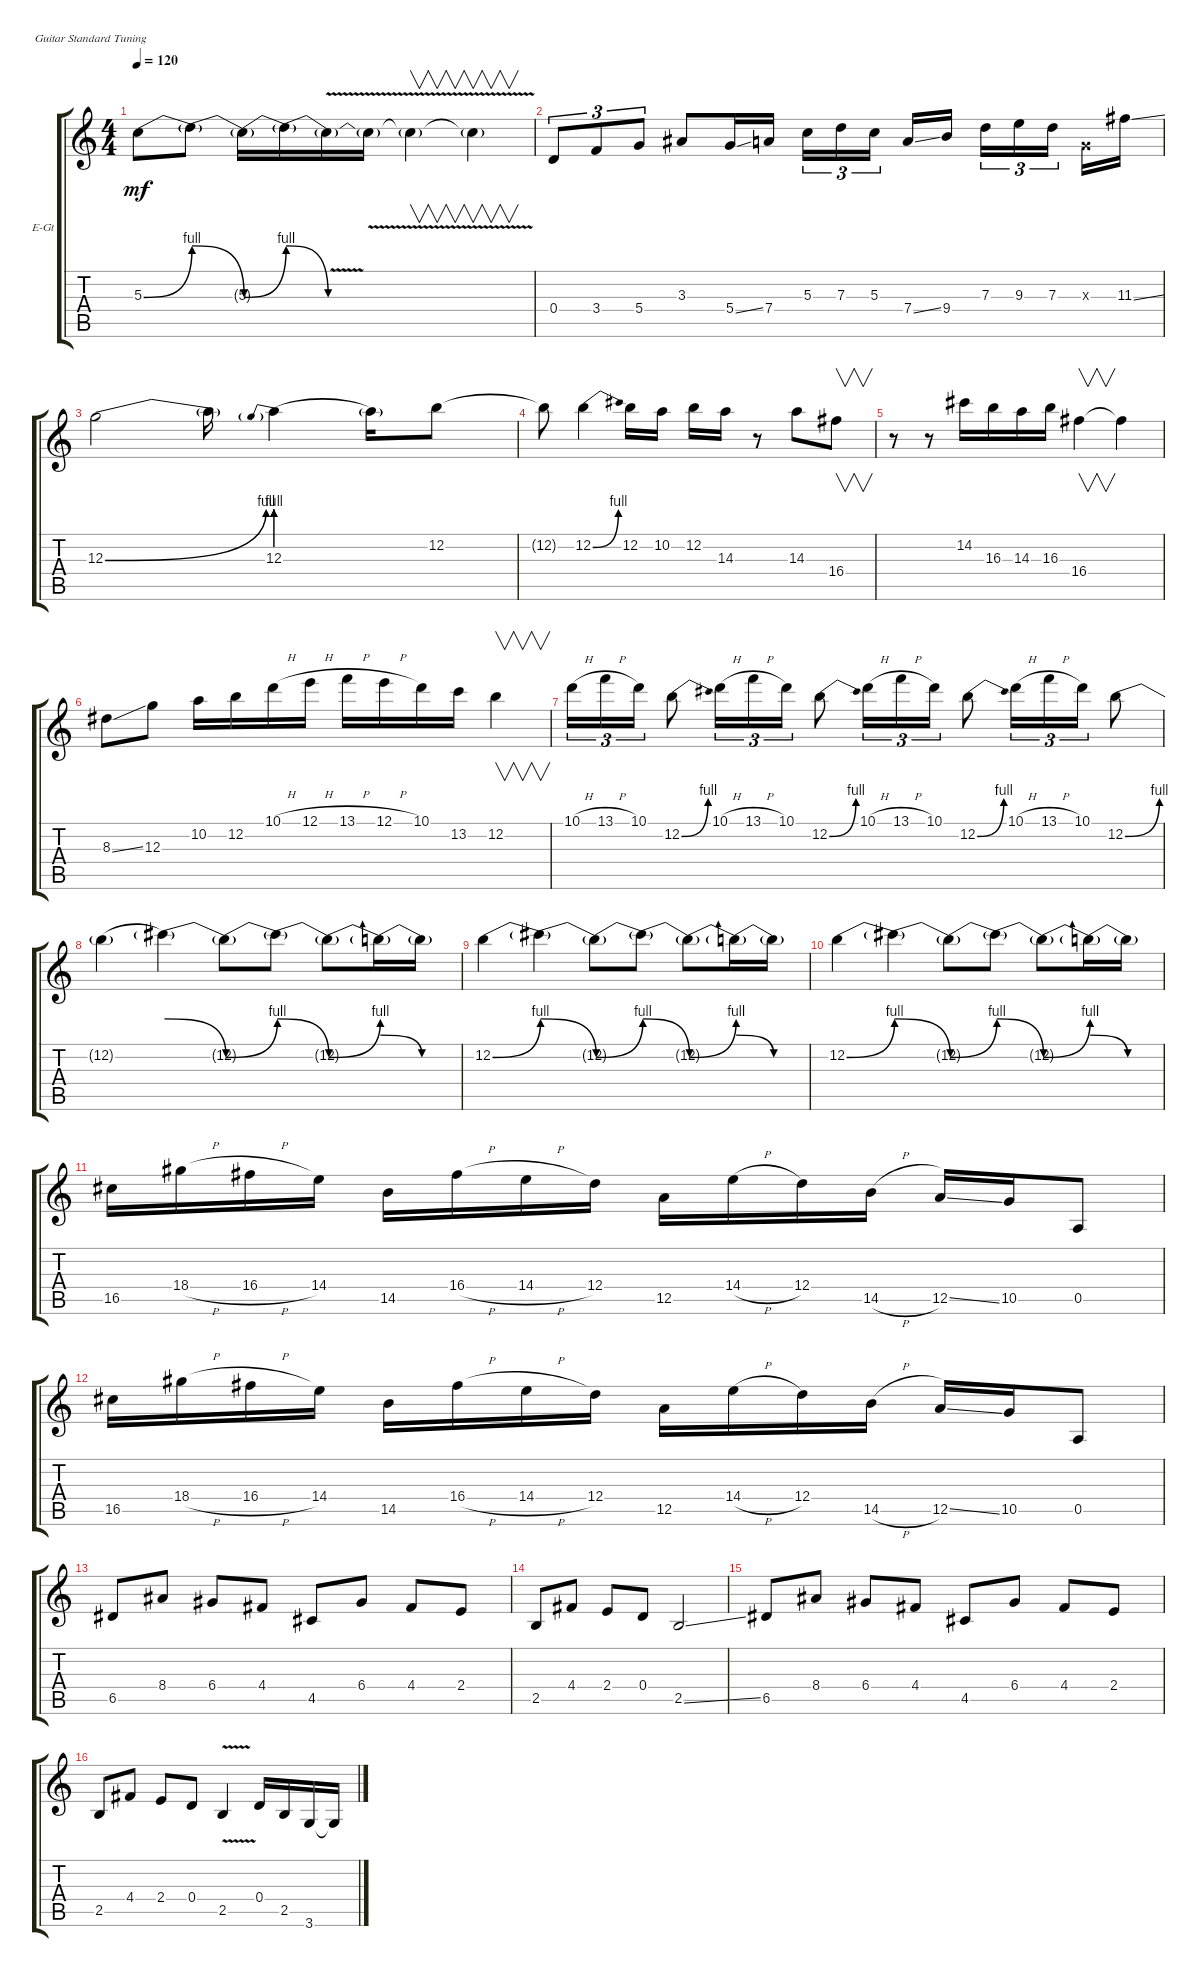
\defaultSystemsLayout 4
\bracketExtendMode groupsimilarinstruments
\firstSystemTrackNameOrientation horizontal
\otherSystemsTrackNameOrientation horizontal
\track ("Electric Guitar" "E-Gt") {instrument overdrivenguitar}
\staff {score tabs}
\tuning (E4 B3 G3 D3 A2 E2)
\ts (4 4)
\tempo 120
\clef g2
\ks c
5.3{be (bend 0 0 15 4) t}.8{dy mf} 5.3{be (release 0 4 15 0) t}.8 5.3{be (bend 0 0 15 4) t}.16 5.3{be (release 0 4 15 0) t}.16 5.3{v t}.16 5.3{v t}.16 5.3{v t}.4{v} 5.3{v t}.4{v} |
0.4.8{tu (3 2)} 3.4.8{tu (3 2)} 5.4.8{tu (3 2)} 3.3.8 5.4{ss}.16 7.4.16 5.3.16{tu (3 2)} 7.3.16{tu (3 2)} 5.3.16{tu (3 2)} 7.4{ss}.16 9.4.16 7.3.16{tu (3 2)} 9.3.16{tu (3 2)} 7.3.16{tu (3 2)} 0.3{x}.16 11.3{ss}.16 |
12.3{be (bend 0 0 15 4)}.2 12.3{t}.16 12.3{be (prebend 0 4 60 4)}.4 12.3{t}.16 12.2.8 |
12.2{t}.8 12.2{be (bend 0 0 15 4)}.4 12.2.16 10.2.16 12.2.16 14.3.16 r.8 14.3.8 16.4.8{v} |
r.8 r.8 14.2.16 16.3.16 14.3.16 16.3.16 16.4.4{v} 16.4{t}.4 |
8.3{ss}.8 12.3.8 10.2.16 12.2.16 10.1{h}.16 12.1{h}.16 13.1{h}.16 12.1{h}.16 10.1.16 13.2.16 12.2.4{v} |
10.1{h}.16{tu (3 2)} 13.1{h}.16{tu (3 2)} 10.1.16{tu (3 2)} 12.2{be (bend 0 0 15 4)}.8 10.1{h}.16{tu (3 2)} 13.1{h}.16{tu (3 2)} 10.1.16{tu (3 2)} 12.2{be (bend 0 0 15 4)}.8 10.1{h}.16{tu (3 2)} 13.1{h}.16{tu (3 2)} 10.1.16{tu (3 2)} 12.2{be (bend 0 0 15 4)}.8 10.1{h}.16{tu (3 2)} 13.1{h}.16{tu (3 2)} 10.1.16{tu (3 2)} 12.2{be (bend 0 0 15 4)}.8 |
12.2{be (hold 0 0 60 0) t}.4 12.2{be (release 0 4 15 0) t}.4 12.2{be (bend 0 0 15 4) t}.8 12.2{be (release 0.6 4 15 0) t}.8 12.2{be (bend 0 0 15 4) t}.8 12.2{be (release 0 1 15 0) t}.16 12.2{be (hold 0 0 60 0) t}.16 |
12.2{be (bend 0 0 15 4)}.4 12.2{be (release 0 4 15 0) t}.4 12.2{be (bend 0 0 15 4) t}.8 12.2{be (release 0.6 4 15 0) t}.8 12.2{be (bend 0 0 15 4) t}.8 12.2{be (release 0 1 15 0) t}.16 12.2{be (hold 0 0 60 0) t}.16 |
12.2{be (bend 0 0 15 4)}.4 12.2{be (release 0 4 15 0) t}.4 12.2{be (bend 0 0 15 4) t}.8 12.2{be (release 0.6 4 15 0) t}.8 12.2{be (bend 0 0 15 4) t}.8 12.2{be (release 0 1 15 0) t}.16 12.2{be (hold 0 0 60 0) t}.16 |
16.5.16 18.4{h}.16 16.4{h}.16 14.4.16 14.5.16 16.4{h}.16 14.4{h}.16 12.4.16 12.5.16 14.4{h}.16 12.4.16 14.5{h}.16 12.5{ss}.16 10.5.16 0.5.8 |
16.5.16 18.4{h}.16 16.4{h}.16 14.4.16 14.5.16 16.4{h}.16 14.4{h}.16 12.4.16 12.5.16 14.4{h}.16 12.4.16 14.5{h}.16 12.5{ss}.16 10.5.16 0.5.8 |
6.5.8 8.4.8 6.4.8 4.4.8 4.5.8 6.4.8 4.4.8 2.4.8 |
2.5.8 4.4.8 2.4.8 0.4.8 2.5{ss}.2 |
6.5.8 8.4.8 6.4.8 4.4.8 4.5.8 6.4.8 4.4.8 2.4.8 |
2.5.8 4.4.8 2.4.8 0.4.8 2.5{v}.4 0.4.16 2.5.16 3.6.16 3.6{t}.16
